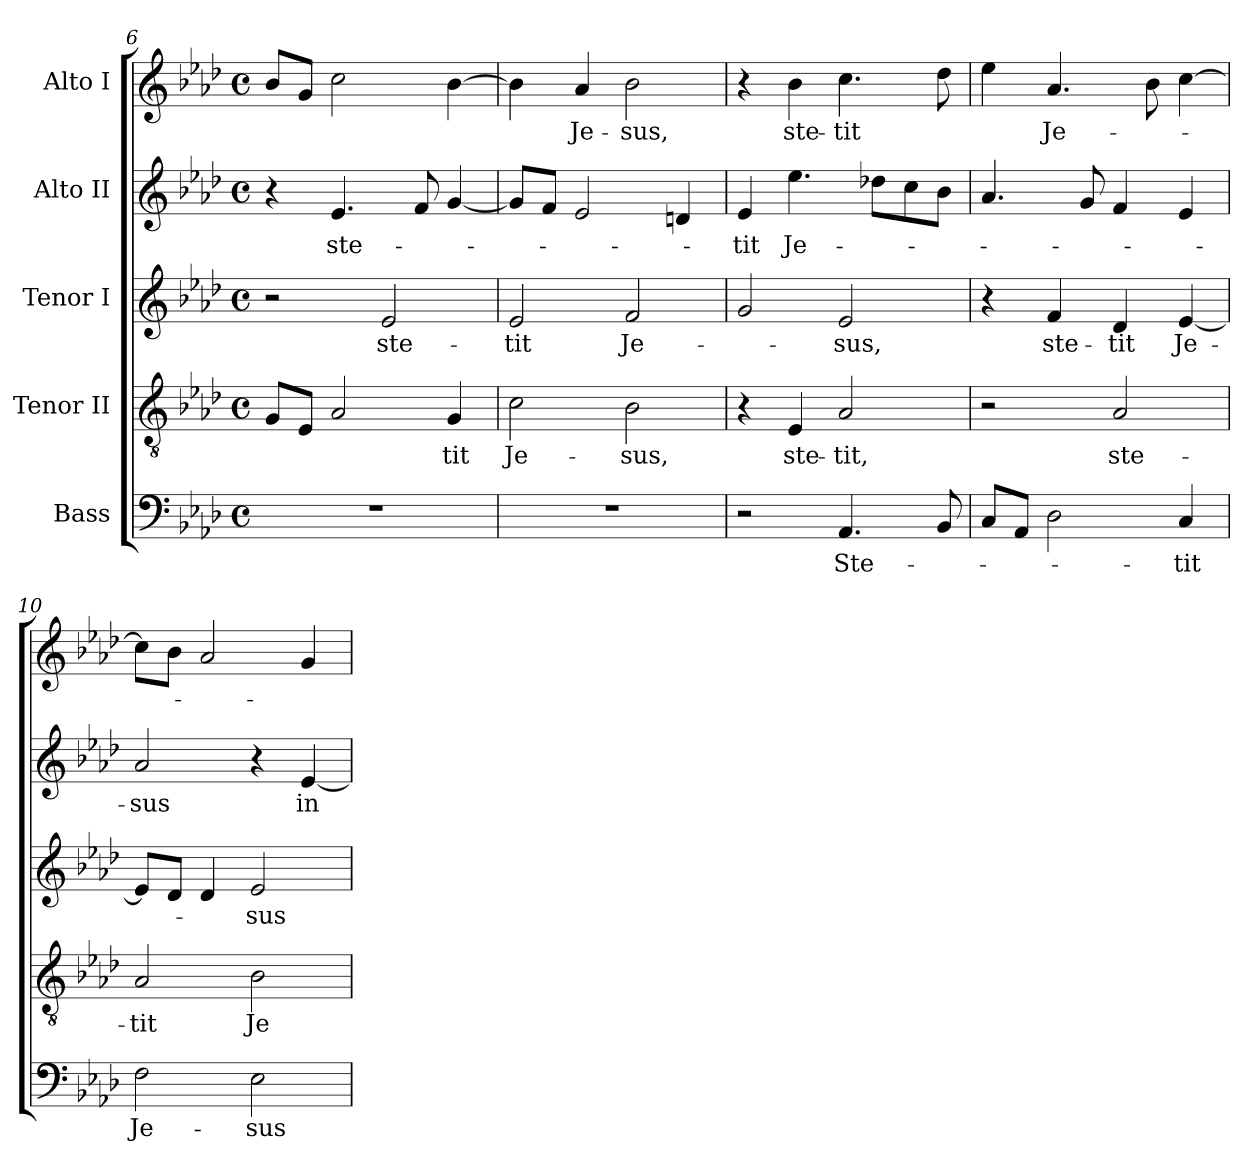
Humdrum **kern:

**kern	**text	**kern	**text	**kern	**text	**kern	**text	**kern	**text
*part5	*part5	*part4	*part4	*part3	*part3	*part2	*part2	*part1	*part1
*staff5	*staff5	*staff4	*staff4	*staff3	*staff3	*staff2	*staff2	*staff1	*staff1
*I"Bass	*	*I"Tenor II	*	*I"Tenor I	*	*I"Alto II	*	*I"Alto I	*
!!LO:LB:g=z
*clefF4	*	*clefGv2	*	*clefG2	*	*clefG2	*	*clefG2	*
*	*	*ITrd7c12	*	*	*	*	*	*	*
*k[b-e-a-d-]	*	*k[b-e-a-d-]	*	*k[b-e-a-d-]	*	*k[b-e-a-d-]	*	*k[b-e-a-d-]	*
*A-:	*	*A-:	*	*A-:	*	*A-:	*	*A-:	*
*M4/4	*	*M4/4	*	*M4/4	*	*M4/4	*	*M4/4	*
*met(c)	*	*met(c)	*	*met(c)	*	*met(c)	*	*met(c)	*
=6	=6	=6	=6	=6	=6	=6	=6	=6	=6
1r	.	8GGi/L	.	2r	.	4r	.	8b-i/L	.
.	.	8EE-i/J	.	.	.	.	.	8gi/J	.
!	!	!	!	!	!	!	!LO:LY:b:color=#000000	!	!
.	.	2AA-i/	.	.	.	4.e-i/	ste-	2cci\	.
!	!	!	!	!	!LO:LY:b:color=#000000	!	!	!	!
.	.	.	.	2e-i/	ste-	.	.	.	.
.	.	.	.	.	.	8fi/	.	.	.
!	!	!	!LO:LY:b:color=#000000	!	!	!	!	!	!
.	.	4GGi/	-tit	.	.	[<4gi/	.	[>4b-i\	.
=7	=7	=7	=7	=7	=7	=7	=7	=7	=7
!	!	!	!LO:LY:b:color=#000000	!	!	!	!	!	!
!	!	!	!	!	!LO:LY:b:color=#000000	!	!	!	!
1r	.	2Ci\	Je-	2e-i/	-tit	8gi/L]	.	4b-i\]	.
.	.	.	.	.	.	8fi/J	.	.	.
!	!	!	!	!	!	!	!	!	!LO:LY:b:color=#000000
.	.	.	.	.	.	2e-i/	.	4a-i/	Je-
!	!	!	!LO:LY:b:color=#000000	!	!	!	!	!	!
!	!	!	!	!	!LO:LY:b:color=#000000	!	!	!	!
!	!	!	!	!	!	!	!	!	!LO:LY:b:color=#000000
.	.	2BB-i\	-sus,	2fi/	Je-	.	.	2b-i\	-sus,
.	.	.	.	.	.	4dni/	.	.	.
=8	=8	=8	=8	=8	=8	=8	=8	=8	=8
!	!	!	!	!	!	!	!LO:LY:b:color=#000000	!	!
2r	.	4r	.	2gi/	.	4e-i/	-tit	4r	.
!	!	!	!LO:LY:b:color=#000000	!	!	!	!	!	!
!	!	!	!	!	!	!	!LO:LY:b:color=#000000	!	!
!	!	!	!	!	!	!	!	!	!LO:LY:b:color=#000000
.	.	4EE-i/	ste-	.	.	4.ee-i\	Je-	4b-i\	ste-
!	!LO:LY:b:color=#000000	!	!	!	!	!	!	!	!
!	!	!	!LO:LY:b:color=#000000	!	!	!	!	!	!
!	!	!	!	!	!LO:LY:b:color=#000000	!	!	!	!
!	!	!	!	!	!	!	!	!	!LO:LY:b:color=#000000
4.AA-i/	Ste-	2AA-i/	-tit,	2e-i/	-sus,	.	.	4.cci\	-tit
.	.	.	.	.	.	8dd-Xi\L	.	.	.
.	.	.	.	.	.	8cci\	.	.	.
8BB-i/	.	.	.	.	.	8b-i\J	.	8dd-i\	.
=9	=9	=9	=9	=9	=9	=9	=9	=9	=9
8Ci/L	.	2r	.	4r	.	4.a-i/	.	4ee-i\	.
8AA-i/J	.	.	.	.	.	.	.	.	.
!	!	!	!	!	!LO:LY:b:color=#000000	!	!	!	!
!	!	!	!	!	!	!	!	!	!LO:LY:b:color=#000000
2D-i\	.	.	.	4fi/	ste-	.	.	4.a-i/	Je-
.	.	.	.	.	.	8gi/	.	.	.
!	!	!	!LO:LY:b:color=#000000	!	!	!	!	!	!
!	!	!	!	!	!LO:LY:b:color=#000000	!	!	!	!
.	.	2AA-i/	ste-	4d-i/	-tit	4fi/	.	.	.
.	.	.	.	.	.	.	.	8b-i\	.
!	!LO:LY:b:color=#000000	!	!	!	!	!	!	!	!
!	!	!	!	!	!LO:LY:b:color=#000000	!	!	!	!
4Ci/	-tit	.	.	[<4e-i/	Je-	4e-i/	.	[>4cci\	.
=10	=10	=10	=10	=10	=10	=10	=10	=10	=10
!	!LO:LY:b:color=#000000	!	!	!	!	!	!	!	!
!	!	!	!LO:LY:b:color=#000000	!	!	!	!	!	!
!	!	!	!	!	!	!	!LO:LY:b:color=#000000	!	!
2Fi\	Je-	2AA-i/	-tit	8e-i/L]	.	2a-i/	-sus	8cci\L]	.
.	.	.	.	8d-i/J	.	.	.	8b-i\J	.
.	.	.	.	4d-i/	.	.	.	2a-i/	.
!	!LO:LY:b:color=#000000	!	!	!	!	!	!	!	!
!	!	!	!LO:LY:b:color=#000000	!	!	!	!	!	!
!	!	!	!	!	!LO:LY:b:color=#000000	!	!	!	!
2E-i\	-sus	2BB-i\	Je-	2e-i/	-sus	4r	.	.	.
!	!	!	!	!	!	!	!LO:LY:b:color=#000000	!	!
.	.	.	.	.	.	[<4e-i/	in	4gi/	.
=	=	=	=	=	=	=	=	=	=
*-	*-	*-	*-	*-	*-	*-	*-	*-	*-
